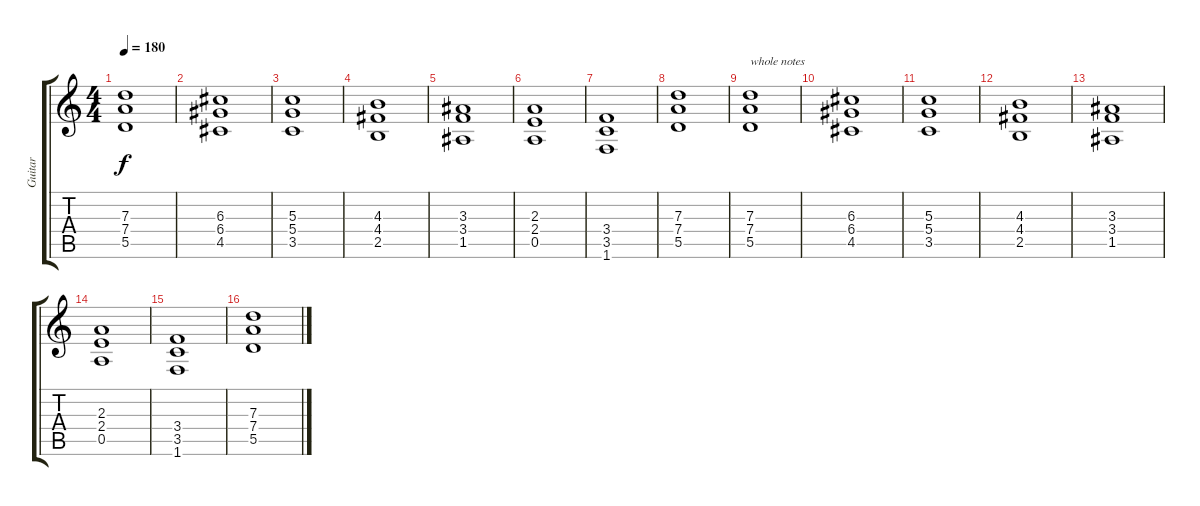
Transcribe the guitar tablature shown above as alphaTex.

\track ("Guitar" "Guitar") {instrument overdrivenguitar}
\staff {score tabs}
\tuning (E4 B3 G3 D3 A2 E2) {hide}
\ts (4 4)
\tempo 180
\clef g2
\ks c
(7.3 7.4 5.5).1{dy f} |
(6.3 6.4 4.5).1 |
(5.3 5.4 3.5).1 |
(4.3 4.4 2.5).1 |
(3.3 3.4 1.5).1 |
(2.3 2.4 0.5).1 |
(3.4 3.5 1.6).1 |
(7.3 7.4 5.5).1 |
(7.3 7.4 5.5).1{txt "whole notes"} |
(6.3 6.4 4.5).1 |
(5.3 5.4 3.5).1 |
(4.3 4.4 2.5).1 |
(3.3 3.4 1.5).1 |
(2.3 2.4 0.5).1 |
(3.4 3.5 1.6).1 |
(7.3 7.4 5.5).1
